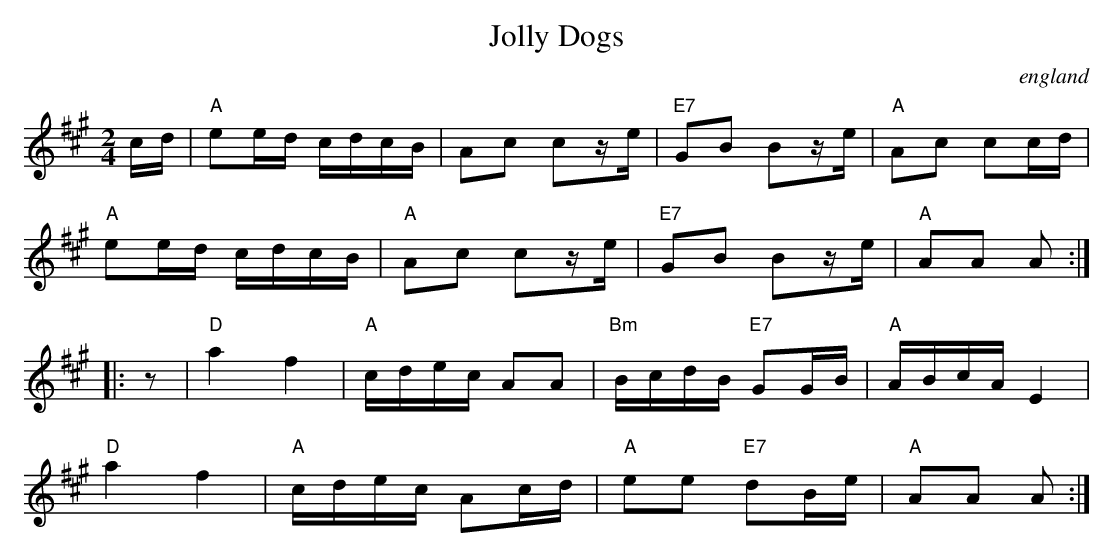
X:1
T:Jolly Dogs
O:england
M:2/4
L:1/4
K:A
c/4d/4|"A"e/2e/4d/4 c/4d/4c/4B/4|A/2c/2 c/2z/4e/4|"E7"G/2B/2 B/2z/4e/4|\
"A"A/2c/2 c/2c/4d/4|
"A"e/2e/4d/4 c/4d/4c/4B/4|"A"A/2c/2 c/2z/4e/4|"E7"G/2B/2 B/2z/4e/4|\
"A"A/2A/2 A/2::
z/2|"D"a f|"A"c/4d/4e/4c/4 A/2A/2|"Bm"B/4c/4d/4B/4 "E7"G/2G/4B/4|\
"A"A/4B/4c/4A/4 E|
"D"a f|"A"c/4d/4e/4c/4 A/2c/4d/4|"A"e/2e/2 "E7"d/2B/4e/4|"A"A/2A/2 A/2:|
